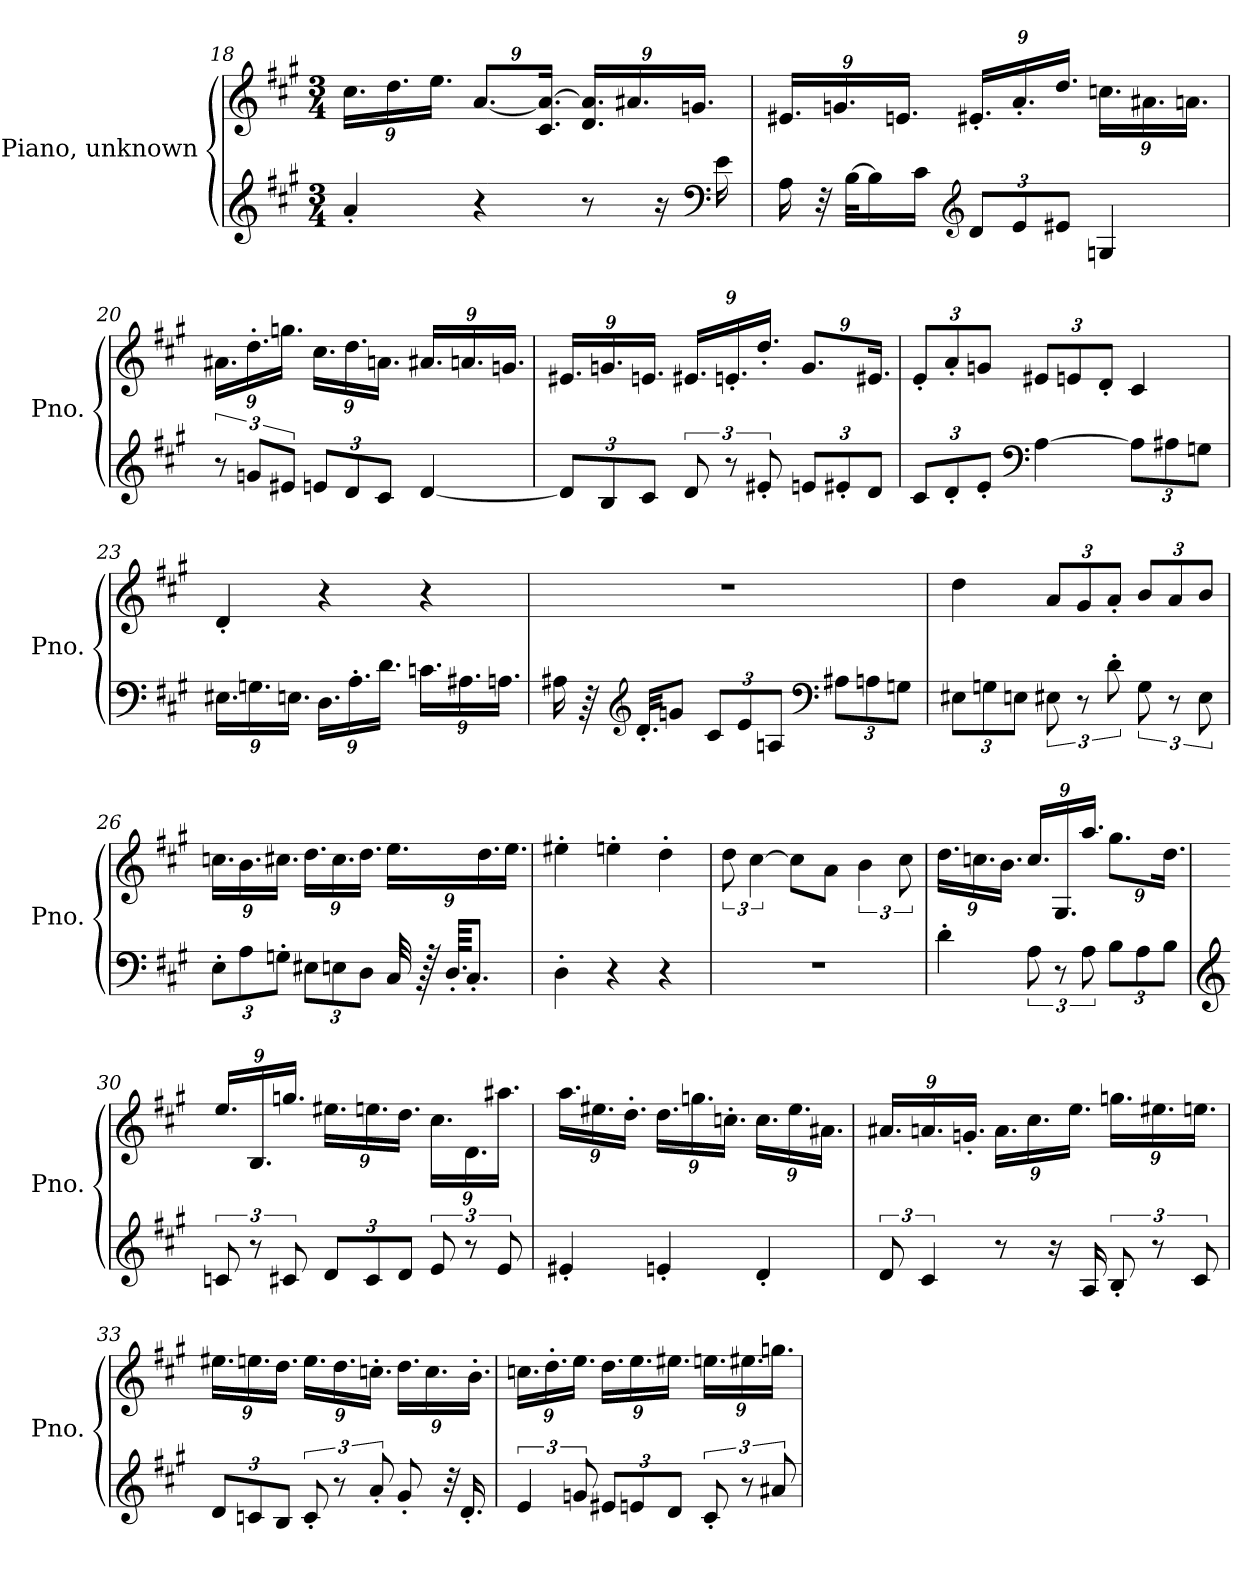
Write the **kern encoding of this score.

**kern	**kern
*part1	*part1
*staff2	*staff1
*I"Piano, unknown	*
*I'Pno.	*
!!LO:LB:g=z
*clefG2	*clefG2
*k[f#c#g#]	*k[f#c#g#]
*M3/4	*M3/4
*	*Xbrackettup
=18	=18
4a'/	18.cc#\LL
.	18.dd\
.	18.ee\JJ
4r	[9.a/L
.	18.c#/ 18.a/_Jk
8r	18.d/ 18.a/]LL
.	18.a#X/
16r	.
.	18.gn/JJ
*clefF4	*
16e\	.
=19	=19
16A\	18.e#X/LL
32r	.
.	18.gn/
[32B\KLL	.
16B\]	.
.	18.en/JJ
16c#\JJ	.
*clefG2	*
*Xbrackettup	*
12d/L	18.e#X'/LL
12e/	18.a'/
12e#X/J	18.dd/JJ
4Gn/	18.ccn\LL
.	18.a#X\
.	18.an\JJ
!!LO:LB:g=z
=20	=20
*brackettup	*
12r	18.a#X\LL
12gn/L	18.dd'\
12e#X/J	18.ggn\JJ
*Xbrackettup	*
12en/L	18.cc#\LL
12d/	18.dd\
12c#/J	18.an\JJ
[4d/	18.a#X/LL
.	18.an/
.	18.gn/JJ
=21	=21
12d/L]	18.e#X/LL
12B/	18.gn/
12c#/J	18.en/JJ
*brackettup	*
12d/	18.e#X/LL
12r	18.en'/
12e#X'/	18.dd'/JJ
*Xbrackettup	*
12en/L	9.g/L
12e#X'/	.
12d/J	18.e#X/Jk
!!LO:LB:g=z
=22	=22
12c#/L	12e'/L
12d'/	12a'/
12e'/J	12gn/J
*clefF4	*
[4A\	12e#X/L
.	12en/
.	12d'/J
12A\L]	4c#/
12A#X\	.
12Gn\J	.
=23	=23
18.E#X\LL	4d'/
18.Gn\	.
18.En\JJ	.
18.D\LL	4r
18.A'\	.
18.d\JJ	.
18.cn\LL	4r
18.A#X\	.
18.An\JJ	.
!!LO:LB:g=z
=24	=24
16A#X\	2.r
64r	.
*clefG2	*
32.d'/KKL	.
8gn/J	.
12c#/L	.
12e/	.
12An/J	.
*clefF4	*
12A#X\L	.
12An\	.
12Gn\J	.
=25	=25
12E#X\L	4dd\
12Gn\	.
12En\J	.
*brackettup	*
12E#X\	12a/L
12r	12g#/
12d'\	12a'/J
12G\	12b/L
12r	12a/
12E#\	12b/J
!!LO:PB:g=z
=26	=26
*Xbrackettup	*
12E'\L	18.ccn\LL
12A\	18.b\
12Gn'\J	18.cc#X\JJ
12E#X\L	18.dd\LL
12En\	18.cc#\
12D\J	18.dd\JJ
32C#/	18.ee\LL
128r	.
64.D'/KKKL	.
8.C#'/J	.
.	18.dd\
.	18.ee\JJ
=27	=27
4D'\	4ee#X'\
4r	4een'\
4r	4dd'\
=28	=28
*	*brackettup
2.r	12dd\
.	[6cc#\
.	8cc#\L]
.	8a\J
.	6b\
.	12cc#\
=29	=29
*	*Xbrackettup
4d'\	18.dd\LL
.	18.ccn\
.	18.b\JJ
*brackettup	*
12A\	18.cc/LL
12r	18.G#/
12A\	18.aa/JJ
*Xbrackettup	*
12B\L	9.gg#\L
12A\	.
12B\J	18.dd\Jk
!!LO:LB:g=z
=30	=30
*clefG2	*
*brackettup	*
12cn/	18.ee/LL
12r	18.B/
12c#X/	18.ggn/JJ
*Xbrackettup	*
12d/L	18.ee#X\LL
12c#/	18.een\
12d/J	18.dd\JJ
*brackettup	*
12e/	18.cc#\LL
12r	18.d\
12e/	18.aa#X\JJ
=31	=31
4e#X'/	18.aa\LL
.	18.ee#X\
.	18.dd'\JJ
4en'/	18.dd\LL
.	18.ggn\
.	18.ccn'\JJ
4d'/	18.cc\LL
.	18.ee#\
.	18.a#X\JJ
!!LO:LB:g=z
=32	=32
12d/	18.a#X/LL
6c#/	18.an/
.	18.gn'/JJ
8r	18.a\LL
.	18.cc#\
16r	.
.	18.ee\JJ
16A/	.
12B'/	18.ggn\LL
12r	18.ee#X\
12c#/	18.een\JJ
=33	=33
*Xbrackettup	*
12d/L	18.ee#X\LL
12cn/	18.een\
12B/J	18.dd\JJ
*brackettup	*
12c'/	18.ee\LL
12r	18.dd\
12a'/	18.ccn'\JJ
8g#'/	18.dd\LL
.	18.cc\
32r	.
16.d'/	.
.	18.b'\JJ
!!LO:LB:g=z
=34	=34
6e/	18.ccn\LL
.	18.dd'\
12gn/	18.ee\JJ
*Xbrackettup	*
12e#X/L	18.dd\LL
12en/	18.ee\
12d/J	18.ee#X\JJ
*brackettup	*
12c#'/	18.een\LL
12r	18.ee#X\
12a#X/	18.ggn\JJ
=	=
*-	*-
